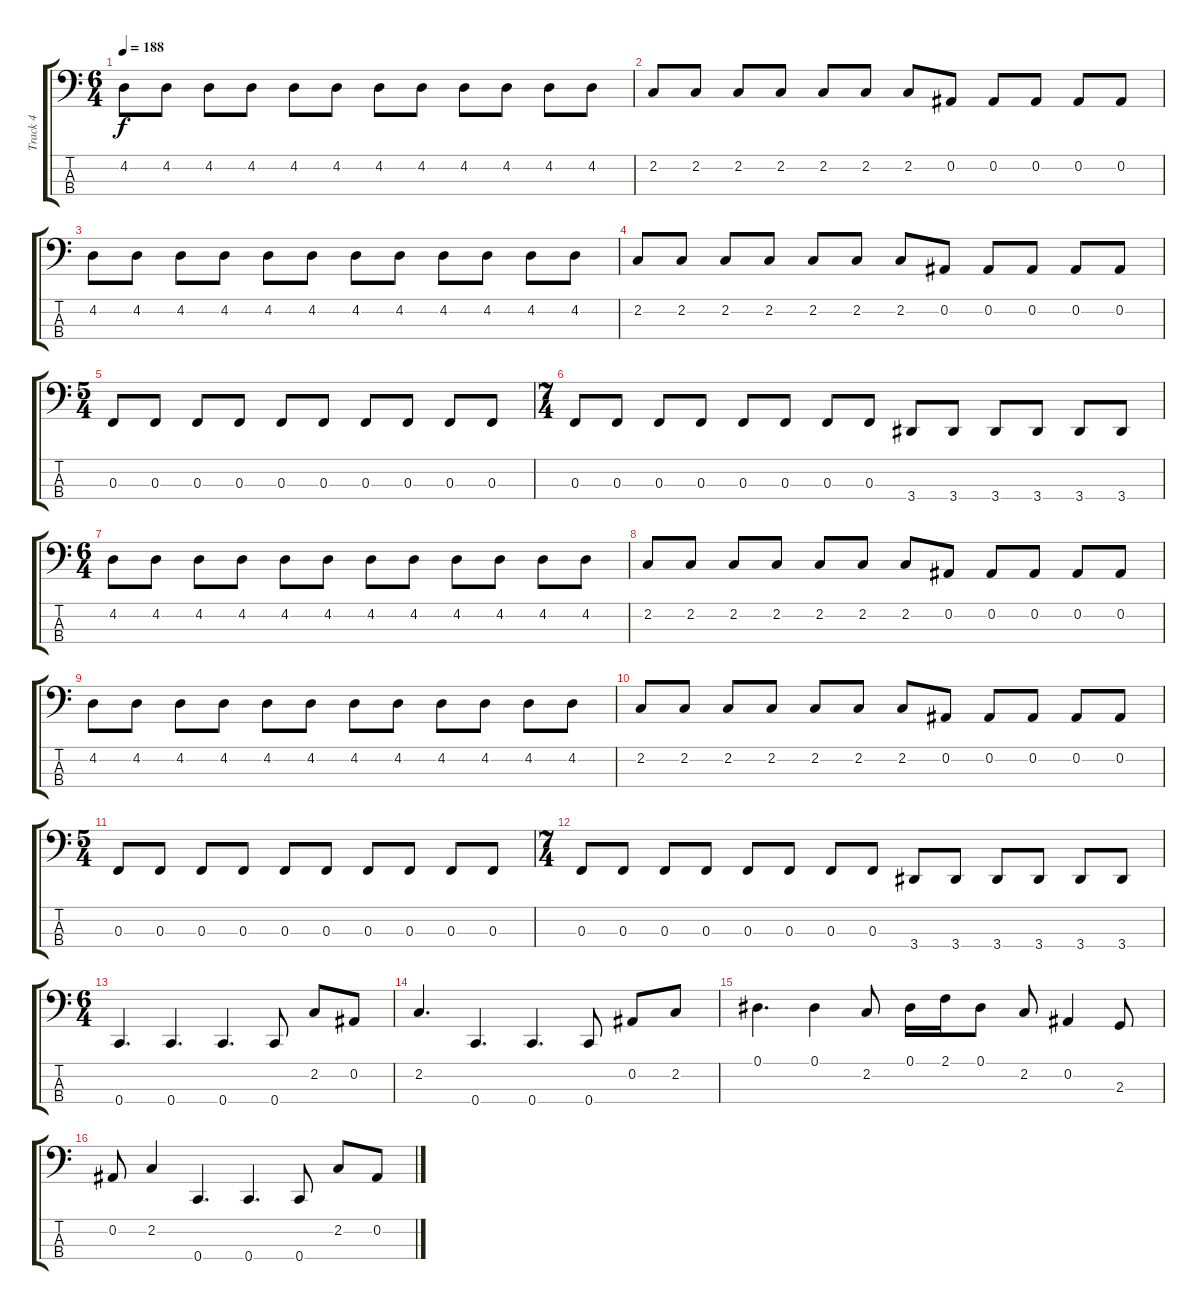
\track ("Track 4" "Track 4") {instrument electricbassfinger}
\staff {score tabs}
\tuning (Eb2 Bb1 F1 C1) {hide}
\ts (6 4)
\tempo 188
\clef f4
\ks c
4.2.8{dy f} 4.2.8 4.2.8 4.2.8 4.2.8 4.2.8 4.2.8 4.2.8 4.2.8 4.2.8 4.2.8 4.2.8 |
2.2.8 2.2.8 2.2.8 2.2.8 2.2.8 2.2.8 2.2.8 0.2.8 0.2.8 0.2.8 0.2.8 0.2.8 |
4.2.8 4.2.8 4.2.8 4.2.8 4.2.8 4.2.8 4.2.8 4.2.8 4.2.8 4.2.8 4.2.8 4.2.8 |
2.2.8 2.2.8 2.2.8 2.2.8 2.2.8 2.2.8 2.2.8 0.2.8 0.2.8 0.2.8 0.2.8 0.2.8 |
\ts (5 4)
0.3.8 0.3.8 0.3.8 0.3.8 0.3.8 0.3.8 0.3.8 0.3.8 0.3.8 0.3.8 |
\ts (7 4)
0.3.8 0.3.8 0.3.8 0.3.8 0.3.8 0.3.8 0.3.8 0.3.8 3.4.8 3.4.8 3.4.8 3.4.8 3.4.8 3.4.8 |
\ts (6 4)
4.2.8 4.2.8 4.2.8 4.2.8 4.2.8 4.2.8 4.2.8 4.2.8 4.2.8 4.2.8 4.2.8 4.2.8 |
2.2.8 2.2.8 2.2.8 2.2.8 2.2.8 2.2.8 2.2.8 0.2.8 0.2.8 0.2.8 0.2.8 0.2.8 |
4.2.8 4.2.8 4.2.8 4.2.8 4.2.8 4.2.8 4.2.8 4.2.8 4.2.8 4.2.8 4.2.8 4.2.8 |
2.2.8 2.2.8 2.2.8 2.2.8 2.2.8 2.2.8 2.2.8 0.2.8 0.2.8 0.2.8 0.2.8 0.2.8 |
\ts (5 4)
0.3.8 0.3.8 0.3.8 0.3.8 0.3.8 0.3.8 0.3.8 0.3.8 0.3.8 0.3.8 |
\ts (7 4)
0.3.8 0.3.8 0.3.8 0.3.8 0.3.8 0.3.8 0.3.8 0.3.8 3.4.8 3.4.8 3.4.8 3.4.8 3.4.8 3.4.8 |
\ts (6 4)
0.4.4{d} 0.4.4{d} 0.4.4{d} 0.4.8 2.2.8 0.2.8 |
2.2.4{d} 0.4.4{d} 0.4.4{d} 0.4.8 0.2.8 2.2.8 |
0.1.4{d} 0.1.4 2.2.8 0.1.16 2.1.16 0.1.8 2.2.8 0.2.4 2.3.8 |
0.2.8 2.2.4 0.4.4{d} 0.4.4{d} 0.4.8 2.2.8 0.2.8
